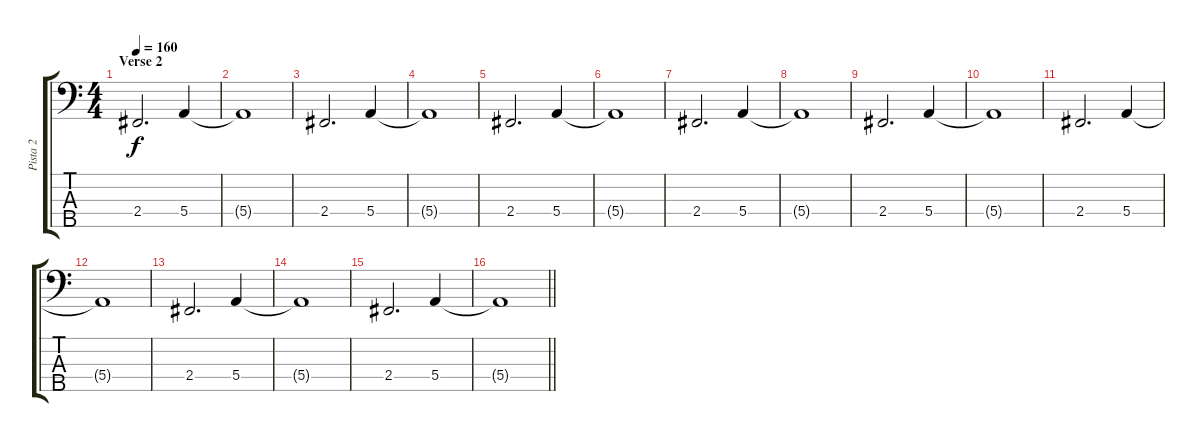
\track ("Pista 2" "Pista 2") {instrument electricbassfinger}
\staff {score tabs}
\tuning (G2 D2 A1 E1 B0) {hide}
\ts (4 4)
\section ("" "Verse 2")
\tempo 160
\clef f4
\ks c
2.4.2{d dy f} 5.4.4 |
5.4{t}.1 |
2.4.2{d} 5.4.4 |
5.4{t}.1 |
2.4.2{d} 5.4.4 |
5.4{t}.1 |
2.4.2{d} 5.4.4 |
5.4{t}.1 |
2.4.2{d} 5.4.4 |
5.4{t}.1 |
2.4.2{d} 5.4.4 |
5.4{t}.1 |
2.4.2{d} 5.4.4 |
5.4{t}.1 |
2.4.2{d} 5.4.4 |
\barLineRight lightlight
5.4{t}.1
